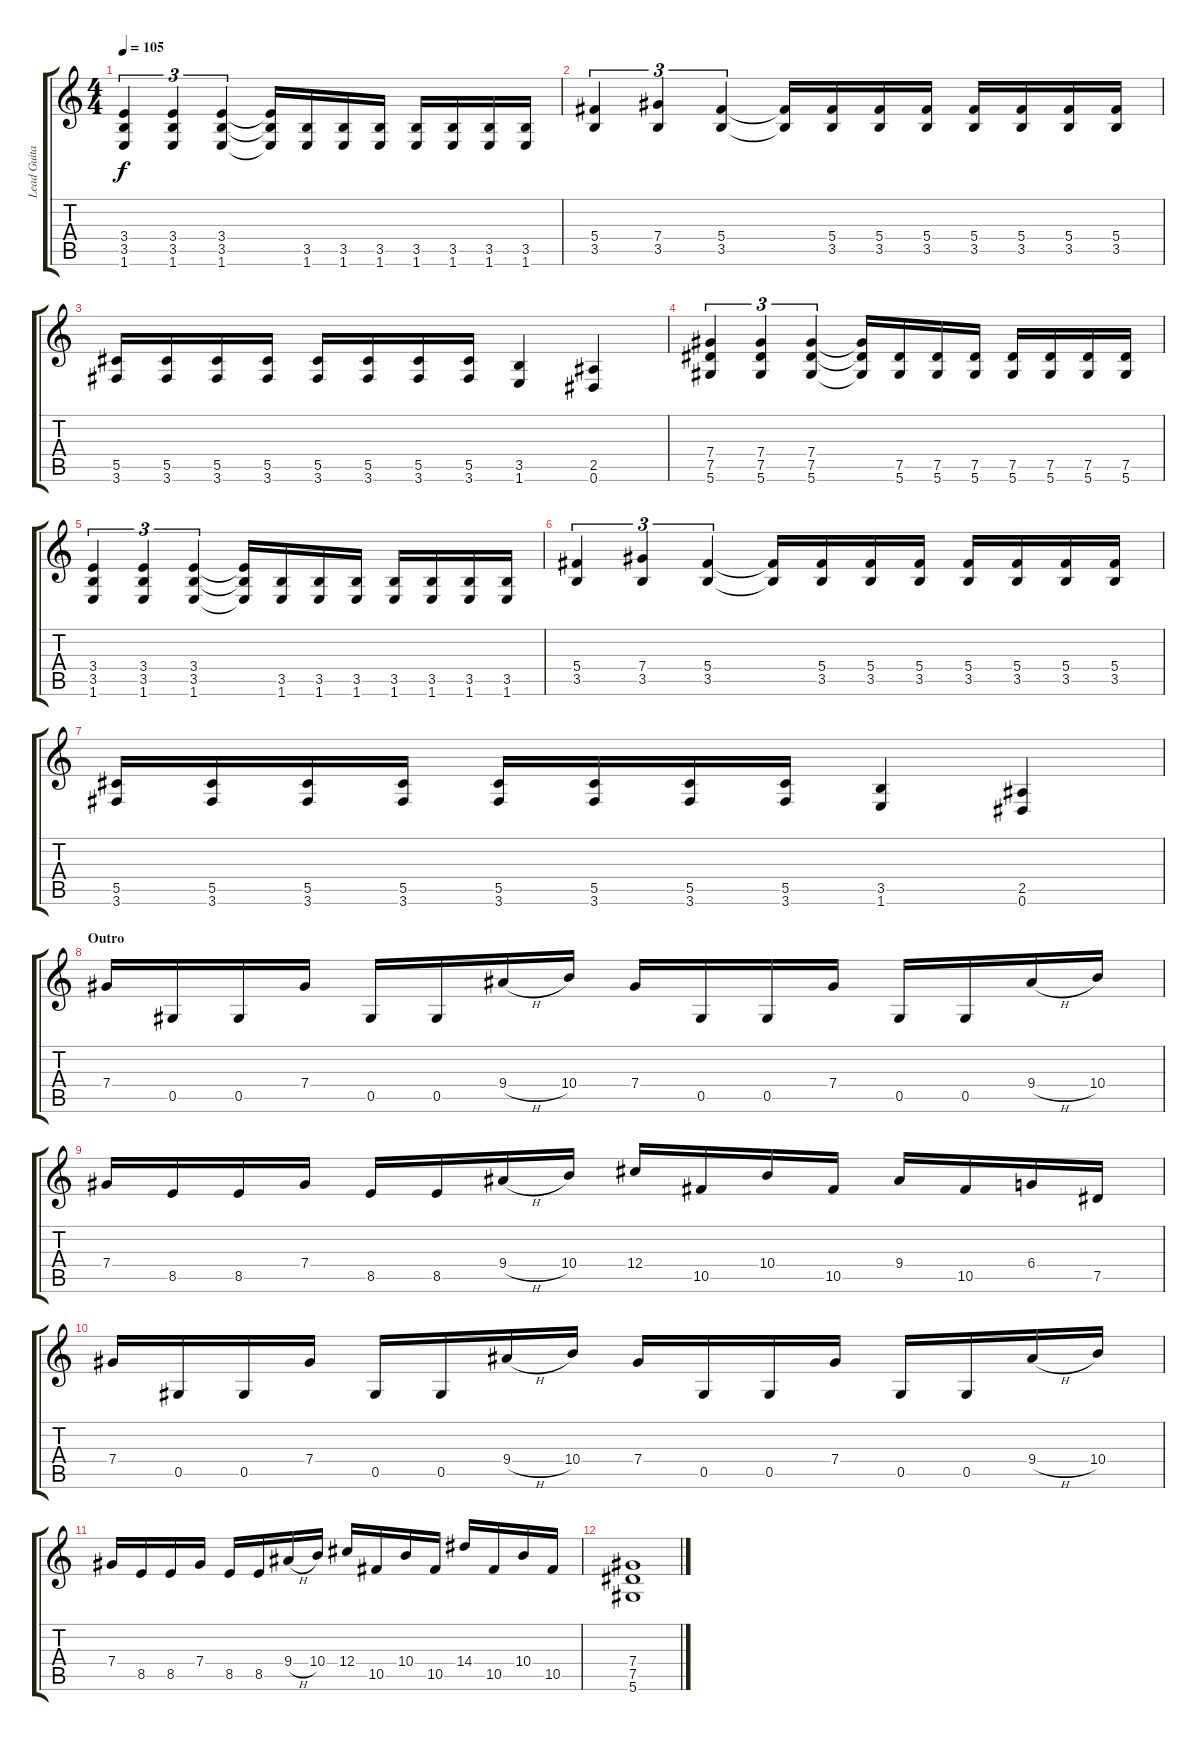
\track ("Lead Guitar" "Lead Guita") {instrument distortionguitar}
\staff {score tabs}
\tuning (Eb4 Bb3 Gb3 Db3 Ab2 Eb2) {hide}
\ts (4 4)
\tempo 105
\clef g2
\ks c
(3.4 3.5 1.6).4{tu (3 2) dy f} (3.4 3.5 1.6).4{tu (3 2)} (3.4 3.5 1.6).4{tu (3 2)} (3.4{t} 3.5{t} 1.6{t}).16 (3.5 1.6).16 (3.5 1.6).16 (3.5 1.6).16 (3.5 1.6).16 (3.5 1.6).16 (3.5 1.6).16 (3.5 1.6).16 |
(5.4 3.5).4{tu (3 2)} (7.4 3.5).4{tu (3 2)} (5.4 3.5).4{tu (3 2)} (5.4{t} 3.5{t}).16 (5.4 3.5).16 (5.4 3.5).16 (5.4 3.5).16 (5.4 3.5).16 (5.4 3.5).16 (5.4 3.5).16 (5.4 3.5).16 |
(5.5 3.6).16 (5.5 3.6).16 (5.5 3.6).16 (5.5 3.6).16 (5.5 3.6).16 (5.5 3.6).16 (5.5 3.6).16 (5.5 3.6).16 (3.5 1.6).4 (2.5 0.6).4 |
(7.4 7.5 5.6).4{tu (3 2)} (7.4 7.5 5.6).4{tu (3 2)} (7.4 7.5 5.6).4{tu (3 2)} (7.4{t} 7.5{t} 5.6{t}).16 (7.5 5.6).16 (7.5 5.6).16 (7.5 5.6).16 (7.5 5.6).16 (7.5 5.6).16 (7.5 5.6).16 (7.5 5.6).16 |
(3.4 3.5 1.6).4{tu (3 2)} (3.4 3.5 1.6).4{tu (3 2)} (3.4 3.5 1.6).4{tu (3 2)} (3.4{t} 3.5{t} 1.6{t}).16 (3.5 1.6).16 (3.5 1.6).16 (3.5 1.6).16 (3.5 1.6).16 (3.5 1.6).16 (3.5 1.6).16 (3.5 1.6).16 |
(5.4 3.5).4{tu (3 2)} (7.4 3.5).4{tu (3 2)} (5.4 3.5).4{tu (3 2)} (5.4{t} 3.5{t}).16 (5.4 3.5).16 (5.4 3.5).16 (5.4 3.5).16 (5.4 3.5).16 (5.4 3.5).16 (5.4 3.5).16 (5.4 3.5).16 |
(5.5 3.6).16 (5.5 3.6).16 (5.5 3.6).16 (5.5 3.6).16 (5.5 3.6).16 (5.5 3.6).16 (5.5 3.6).16 (5.5 3.6).16 (3.5 1.6).4 (2.5 0.6).4 |
\section ("" "Outro")
7.4.16 0.5.16 0.5.16 7.4.16 0.5.16 0.5.16 9.4{h}.16 10.4.16 7.4.16 0.5.16 0.5.16 7.4.16 0.5.16 0.5.16 9.4{h}.16 10.4.16 |
7.4.16 8.5.16 8.5.16 7.4.16 8.5.16 8.5.16 9.4{h}.16 10.4.16 12.4.16 10.5.16 10.4.16 10.5.16 9.4.16 10.5.16 6.4.16 7.5.16 |
7.4.16 0.5.16 0.5.16 7.4.16 0.5.16 0.5.16 9.4{h}.16 10.4.16 7.4.16 0.5.16 0.5.16 7.4.16 0.5.16 0.5.16 9.4{h}.16 10.4.16 |
7.4.16 8.5.16 8.5.16 7.4.16 8.5.16 8.5.16 9.4{h}.16 10.4.16 12.4.16 10.5.16 10.4.16 10.5.16 14.4.16 10.5.16 10.4.16 10.5.16 |
(7.4 7.5 5.6).1
